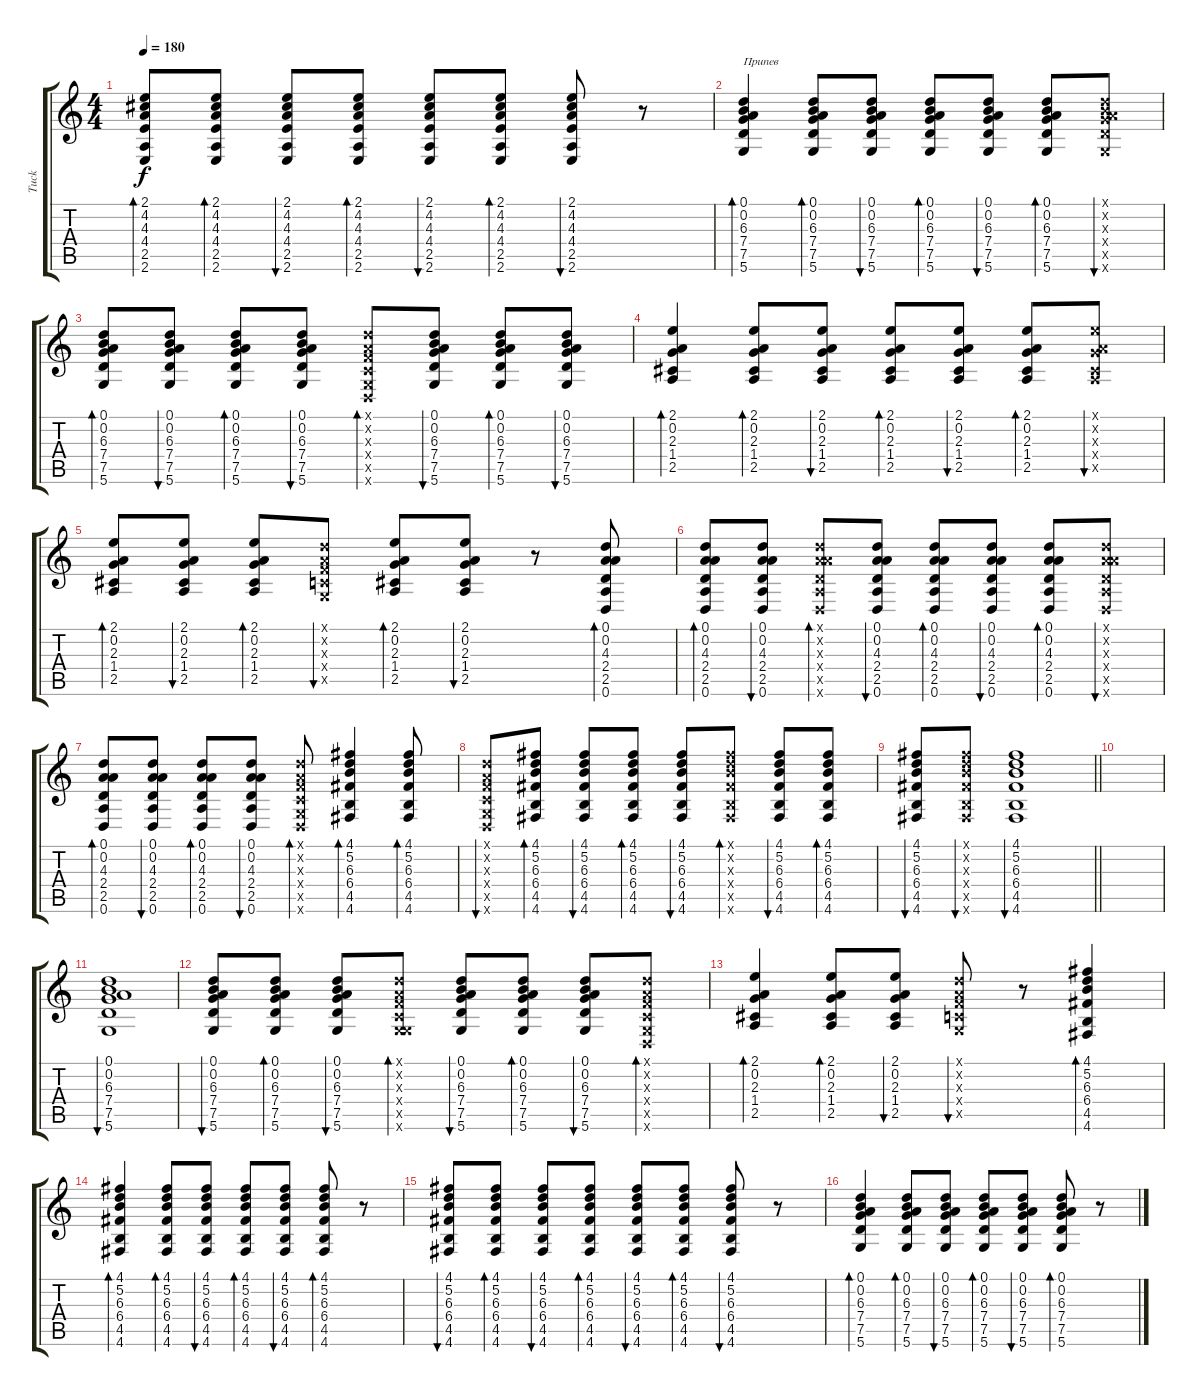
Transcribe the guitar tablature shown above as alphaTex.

\track ("Tuck" "Tuck") {instrument acousticguitarsteel}
\staff {score tabs}
\tuning (D4 A3 F3 C3 G2 D2) {hide}
\ts (4 4)
\tempo 180
\clef g2
\ks c
(2.1 4.2 4.3 4.4 2.5 2.6).8{bd 30 dy f} (2.1 4.2 4.3 4.4 2.5 2.6).8{bd 30} (2.1 4.2 4.3 4.4 2.5 2.6).8{bu 30} (2.1 4.2 4.3 4.4 2.5 2.6).8{bd 30} (2.1 4.2 4.3 4.4 2.5 2.6).8{bu 30} (2.1 4.2 4.3 4.4 2.5 2.6).8{bd 30} (2.1 4.2 4.3 4.4 2.5 2.6).8{bu 30} r.8 |
(0.1 0.2 6.3 7.4 7.5 5.6).4{bd 120 txt "Припев"} (0.1 0.2 6.3 7.4 7.5 5.6).8{bd 120} (0.1 0.2 6.3 7.4 7.5 5.6).8{bu 120} (0.1 0.2 6.3 7.4 7.5 5.6).8{bd 120} (0.1 0.2 6.3 7.4 7.5 5.6).8{bu 120} (0.1 0.2 6.3 7.4 7.5 5.6).8{bd 120} (0.1{x} 0.2{x} 6.3{x} 7.4{x} 7.5{x} 5.6{x}).8{bu 30} |
(0.1 0.2 6.3 7.4 7.5 5.6).8{bd 120} (0.1 0.2 6.3 7.4 7.5 5.6).8{bu 120} (0.1 0.2 6.3 7.4 7.5 5.6).8{bd 120} (0.1 0.2 6.3 7.4 7.5 5.6).8{bu 120} (0.1{x} 0.2{x} 0.3{x} 0.4{x} 0.5{x} 0.6{x}).8{bd 30} (0.1 0.2 6.3 7.4 7.5 5.6).8{bu 120} (0.1 0.2 6.3 7.4 7.5 5.6).8{bd 120} (0.1 0.2 6.3 7.4 7.5 5.6).8{bu 120} |
(2.1 0.2 2.3 1.4 2.5).4{bd 60} (2.1 0.2 2.3 1.4 2.5).8{bd 60} (2.1 0.2 2.3 1.4 2.5).8{bu 60} (2.1 0.2 2.3 1.4 2.5).8{bd 60} (2.1 0.2 2.3 1.4 2.5).8{bu 60} (2.1 0.2 2.3 1.4 2.5).8{bd 60} (2.1{x} 0.2{x} 2.3{x} 1.4{x} 2.5{x}).8{bu 60} |
(2.1 0.2 2.3 1.4 2.5).8{bd 60} (2.1 0.2 2.3 1.4 2.5).8{bu 30} (2.1 0.2 2.3 1.4 2.5).8{bd 30} (0.1{x} 0.2{x} 0.3{x} 0.4{x} 0.5{x}).8{bu 30} (2.1 0.2 2.3 1.4 2.5).8{bd 30} (2.1 0.2 2.3 1.4 2.5).8{bu 30} r.8 (0.1 0.2 4.3 2.4 2.5 0.6).8{bd 30} |
(0.1 0.2 4.3 2.4 2.5 0.6).8{bd 60} (0.1 0.2 4.3 2.4 2.5 0.6).8{bu 60} (0.1{x} 0.2{x} 4.3{x} 2.4{x} 2.5{x} 0.6{x}).8{bd 30} (0.1 0.2 4.3 2.4 2.5 0.6).8{bu 60} (0.1 0.2 4.3 2.4 2.5 0.6).8{bd 60} (0.1 0.2 4.3 2.4 2.5 0.6).8{bu 60} (0.1 0.2 4.3 2.4 2.5 0.6).8{bd 60} (0.1{x} 0.2{x} 4.3{x} 2.4{x} 2.5{x} 0.6{x}).8{bu 30} |
(0.1 0.2 4.3 2.4 2.5 0.6).8{bd 30} (0.1 0.2 4.3 2.4 2.5 0.6).8{bu 30} (0.1 0.2 4.3 2.4 2.5 0.6).8{bd 30} (0.1 0.2 4.3 2.4 2.5 0.6).8{bu 30} (0.1{x} 0.2{x} 0.3{x} 0.4{x} 0.5{x} 0.6{x}).8{bd 30} (4.1 5.2 6.3 6.4 4.5 4.6).4{bd 30} (4.1 5.2 6.3 6.4 4.5 4.6).8{bd 30} |
(0.1{x} 0.2{x} 0.3{x} 0.4{x} 0.5{x} 0.6{x}).8{bu 30} (4.1 5.2 6.3 6.4 4.5 4.6).8{bd 30} (4.1 5.2 6.3 6.4 4.5 4.6).8{bu 30} (4.1 5.2 6.3 6.4 4.5 4.6).8{bd 30} (4.1 5.2 6.3 6.4 4.5 4.6).8{bu 30} (4.1{x} 5.2{x} 6.3{x} 6.4{x} 4.5{x} 4.6{x}).8{bd 30} (4.1 5.2 6.3 6.4 4.5 4.6).8{bu 30} (4.1 5.2 6.3 6.4 4.5 4.6).8{bd 30} |
\barLineRight lightlight
(4.1 5.2 6.3 6.4 4.5 4.6).8{bu 60} (4.1{x} 5.2{x} 6.3{x} 6.4{x} 4.5{x} 4.6{x}).8{bu 30} (4.1 5.2 6.3 6.4 4.5 4.6).1{bu 480} |
|
(0.1 0.2 6.3 7.4 7.5 5.6).1{bu 480} |
(0.1 0.2 6.3 7.4 7.5 5.6).8{bu 120} (0.1 0.2 6.3 7.4 7.5 5.6).8{bd 120} (0.1 0.2 6.3 7.4 7.5 5.6).8{bu 120} (0.1{x} 0.2{x} 0.3{x} 0.4{x} 0.5{x} 5.6{x}).8{bd 30} (0.1 0.2 6.3 7.4 7.5 5.6).8{bu 60} (0.1 0.2 6.3 7.4 7.5 5.6).8{bd 60} (0.1 0.2 6.3 7.4 7.5 5.6).8{bu 60} (0.1{x} 0.2{x} 0.3{x} 0.4{x} 0.5{x} 0.6{x}).8{bd 30} |
(2.1 0.2 2.3 1.4 2.5).4{bd 30} (2.1 0.2 2.3 1.4 2.5).8{bd 30} (2.1 0.2 2.3 1.4 2.5).8{bu 30} (0.1{x} 0.2{x} 0.3{x} 0.4{x} 0.5{x}).8{bu 30} r.8 (4.1 5.2 6.3 6.4 4.5 4.6).4{bd 30} |
(4.1 5.2 6.3 6.4 4.5 4.6).4{bd 30} (4.1 5.2 6.3 6.4 4.5 4.6).8{bd 30} (4.1 5.2 6.3 6.4 4.5 4.6).8{bu 30} (4.1 5.2 6.3 6.4 4.5 4.6).8{bd 30} (4.1 5.2 6.3 6.4 4.5 4.6).8{bu 30} (4.1 5.2 6.3 6.4 4.5 4.6).8{bd 30} r.8 |
(4.1 5.2 6.3 6.4 4.5 4.6).8{bu 30} (4.1 5.2 6.3 6.4 4.5 4.6).8{bd 30} (4.1 5.2 6.3 6.4 4.5 4.6).8{bu 30} (4.1 5.2 6.3 6.4 4.5 4.6).8{bd 30} (4.1 5.2 6.3 6.4 4.5 4.6).8{bu 30} (4.1 5.2 6.3 6.4 4.5 4.6).8{bd 30} (4.1 5.2 6.3 6.4 4.5 4.6).8{bu 30} r.8 |
(0.1 0.2 6.3 7.4 7.5 5.6).4{bd 30} (0.1 0.2 6.3 7.4 7.5 5.6).8{bd 30} (0.1 0.2 6.3 7.4 7.5 5.6).8{bu 30} (0.1 0.2 6.3 7.4 7.5 5.6).8{bd 30} (0.1 0.2 6.3 7.4 7.5 5.6).8{bu 30} (0.1 0.2 6.3 7.4 7.5 5.6).8{bd 30} r.8
